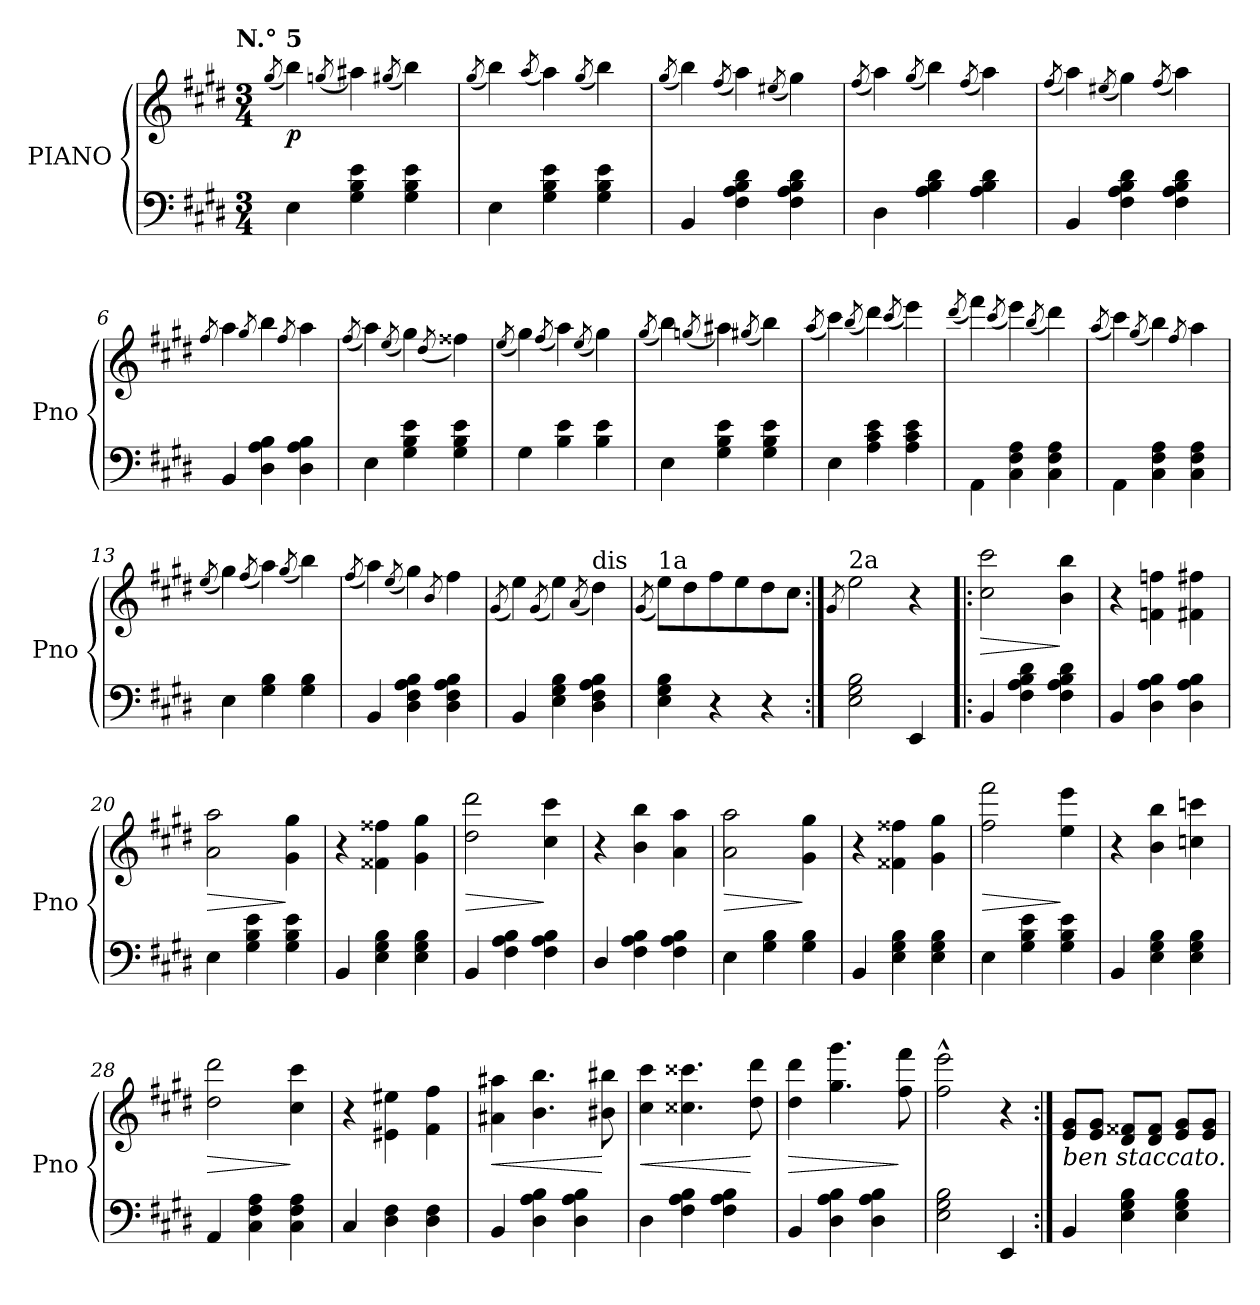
**kern	**kern	**dynam
*part2	*part1	*part1
*staff2	*staff1	*staff1
*I"PIANO	*I"PIANO	*
*I'Pno	*I'Pno	*
*clefF4	*clefG2	*
*k[f#c#g#d#]	*k[f#c#g#d#]	*
*E:	*E:	*
!!LO:TX:omd:t=N.° 5
*M3/4	*M3/4	*
=1	=1	=1
.	(8qgg#/	.
4E\	4bb\)	p
.	(8qggn/	.
4G#\ 4B\ 4e\	4aa#X\)	.
.	(8qgg#X/	.
4G#\ 4B\ 4e\	4bb\)	.
=2	=2	=2
.	(8qgg#/	.
4E\	4bb\)	.
.	(8qaa/	.
4G#\ 4B\ 4e\	4aa\)	.
.	(8qgg#/	.
4G#\ 4B\ 4e\	4bb\)	.
=3	=3	=3
.	(8qgg#/	.
4BB/	4bb\)	.
.	(8qff#/	.
4F#\ 4A\ 4B\ 4d#\	4aa\)	.
.	(8qee#X/	.
4F#\ 4A\ 4B\ 4d#\	4gg#\)	.
=4	=4	=4
.	(8qff#/	.
4D#\	4aa\)	.
.	(8qgg#/	.
4A\ 4B\ 4d#\	4bb\)	.
.	(8qff#/	.
4A\ 4B\ 4d#\	4aa\)	.
=5	=5	=5
.	(8qff#/	.
4BB/	4aa\)	.
.	(8qee#X/	.
4F#\ 4A\ 4B\ 4d#\	4gg#\)	.
.	(8qff#/	.
4F#\ 4A\ 4B\ 4d#\	4aa\)	.
=6	=6	=6
.	8qff#/	.
4BB/	4aa\	.
.	8qgg#/	.
4D#\ 4A\ 4B\	4bb\	.
.	8qff#/	.
4D#\ 4A\ 4B\	4aa\	.
=7	=7	=7
.	(8qff#/	.
4E\	4aa\)	.
.	(8qee/	.
4G#\ 4B\ 4e\	4gg#\)	.
.	(8qdd#/	.
4G#\ 4B\ 4e\	4ff##X\)	.
=8	=8	=8
.	(8qee/	.
4G#\	4gg#\)	.
.	(8qff#/	.
4B\ 4e\	4aa\)	.
.	(8qee/	.
4B\ 4e\	4gg#\)	.
=9	=9	=9
.	(8qgg#/	.
4E\	4bb\)	.
.	(8qggn/	.
4G#\ 4B\ 4e\	4aa#X\)	.
.	(8qgg#X/	.
4G#\ 4B\ 4e\	4bb\)	.
=10	=10	=10
.	(8qaa/	.
4E\	4ccc#\)	.
.	(8qbb/	.
4A\ 4c#\ 4e\	4ddd#\)	.
.	(8qccc#/	.
4A\ 4c#\ 4e\	4eee\)	.
=11	=11	=11
.	(8qddd#/	.
4AA\	4fff#\)	.
.	(8qccc#/	.
4C#\ 4F#\ 4A\	4eee\)	.
.	(8qbb/	.
4C#\ 4F#\ 4A\	4ddd#\)	.
=12	=12	=12
.	(8qaa/	.
4AA\	4ccc#\)	.
.	(8qgg#/	.
4C#\ 4F#\ 4A\	4bb\)	.
.	8qff#/	.
4C#\ 4F#\ 4A\	4aa\	.
=13	=13	=13
.	(8qee/	.
4E\	4gg#\)	.
.	(8qff#/	.
4G#\ 4B\	4aa\)	.
.	(8qgg#/	.
4G#\ 4B\	4bb\)	.
=14	=14	=14
.	(8qff#/	.
4BB/	4aa\)	.
.	(8qee/	.
4D#\ 4F#\ 4A\ 4B\	4gg#\)	.
.	8qb/	.
4D#\ 4F#\ 4A\ 4B\	4ff#\	.
=15	=15	=15
.	(>8qg#/	.
4BB/	4ee\)	.
.	(>8qg#/	.
4E\ 4G#\ 4B\	4ee\)	.
.	(>8qa/	.
!	!LO:TX:a:t=dis	!
4D#\ 4F#\ 4A\ 4B\	4dd#\)	.
=16	=16	=16
.	(8qg#/	.
!	!LO:TX:a:t=1a	!
4E\ 4G#\ 4B\	8ee\L)	.
.	8dd#\	.
4r	8ff#\	.
.	8ee\	.
4r	8dd#\	.
.	8cc#\J	.
=17:|!	=17:|!	=17:|!
.	8qg#/	.
!	!LO:TX:a:t=2a	!
2E\ 2G#\ 2B\	2ee\	.
4EE/	4r	.
=18!|:	=18!|:	=18!|:
!	!	!LO:HP:b
4BB/	2cc#\ 2ccc#\	>
4F#\ 4A\ 4B\ 4d#\	.	.
4F#\ 4A\ 4B\ 4d#\	4b\ 4bb\	]
=19	=19	=19
4BB/	4r	.
4D#\ 4A\ 4B\	4fn\ 4ffn\	.
4D#\ 4A\ 4B\	4f#X\ 4ff#X\	.
=20	=20	=20
!	!	!LO:HP:b
4E\	2a\ 2aa\	>
4G#\ 4B\ 4e\	.	.
4G#\ 4B\ 4e\	4g#\ 4gg#\	]
=21	=21	=21
4BB/	4r	.
4E\ 4G#\ 4B\	4f##X\ 4ff##X\	.
4E\ 4G#\ 4B\	4g#\ 4gg#\	.
=22	=22	=22
!	!	!LO:HP:b
4BB/	2dd#\ 2ddd#\	>
4F#\ 4A\ 4B\	.	.
4F#\ 4A\ 4B\	4cc#\ 4ccc#\	]
=23	=23	=23
4D#/	4r	.
4F#\ 4A\ 4B\	4b\ 4bb\	.
4F#\ 4A\ 4B\	4a\ 4aa\	.
=24	=24	=24
!	!	!LO:HP:b
4E\	2a\ 2aa\	>
4G#\ 4B\	.	.
4G#\ 4B\	4g#\ 4gg#\	]
=25	=25	=25
4BB/	4r	.
4E\ 4G#\ 4B\	4f##X\ 4ff##X\	.
4E\ 4G#\ 4B\	4g#\ 4gg#\	.
=26	=26	=26
!	!	!LO:HP:b
4E\	2ff#\ 2fff#\	>
4G#\ 4B\ 4e\	.	.
4G#\ 4B\ 4e\	4ee\ 4eee\	]
=27	=27	=27
4BB/	4r	.
4E\ 4G#\ 4B\	4b\ 4bb\	.
4E\ 4G#\ 4B\	4ccn\ 4cccn\	.
=28	=28	=28
!	!	!LO:HP:b
4AA/	2dd#\ 2ddd#\	>
4C#\ 4F#\ 4A\	.	.
4C#\ 4F#\ 4A\	4cc#\ 4ccc#\	]
=29	=29	=29
4C#/	4r	.
4D#\ 4F#\	4e#X\ 4ee#X\	.
4D#\ 4F#\	4f#\ 4ff#\	.
=30	=30	=30
!	!	!LO:HP:b
4BB/	4a#X\ 4aa#X\	<
4D#\ 4A\ 4B\	4.b\ 4.bb\	.
4D#\ 4A\ 4B\	.	.
.	8b#X\ 8bb#X\	[
=31	=31	=31
!	!	!LO:HP:b
4D#\	4cc#\ 4ccc#\	<
4F#\ 4A\ 4B\	4.cc##X\ 4.ccc##X\	.
4F#\ 4A\ 4B\	.	.
.	8dd#\ 8ddd#\	[
=32	=32	=32
!	!	!LO:HP:b
4BB/	4dd#\ 4ddd#\	>
4D#\ 4A\ 4B\	4.gg#\ 4.ggg#\	.
4D#\ 4A\ 4B\	.	.
.	8ff#\ 8fff#\	]
=33	=33	=33
2E\ 2G#\ 2B\	2ff#^^\ 2eee^^\	.
4EE/	4r	.
=34:|!	=34:|!	=34:|!
!	!LO:TX:b:i:t=ben staccato.	!
4BB/	8e/ 8g#/L	.
.	8e/ 8g#/J	.
4E\ 4G#\ 4B\	8d#/ 8f##X/L	.
.	8d#/ 8f##/J	.
4E\ 4G#\ 4B\	8e/ 8g#/L	.
.	8e/ 8g#/J	.
=	=	=
*-	*-	*-
